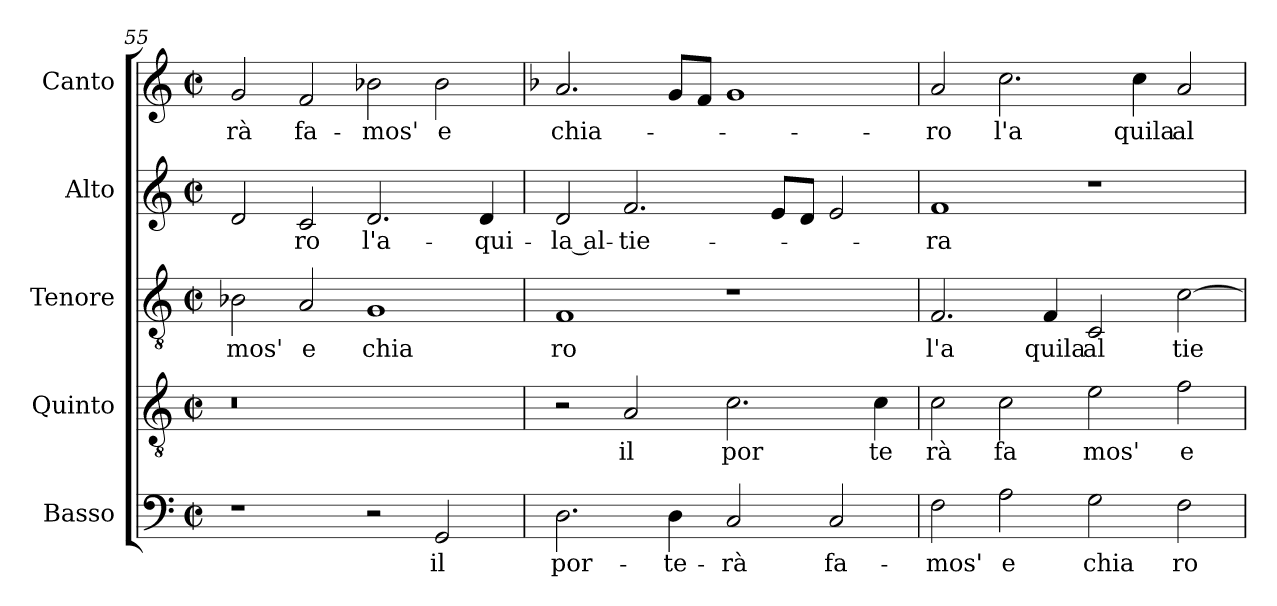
**kern	**text	**kern	**text	**kern	**text	**kern	**text	**kern	**text
*part5	*part5	*part4	*part4	*part3	*part3	*part2	*part2	*part1	*part1
*staff5	*staff5	*staff4	*staff4	*staff3	*staff3	*staff2	*staff2	*staff1	*staff1
*I"Basso	*	*I"Quinto	*	*I"Tenore	*	*I"Alto	*	*I"Canto	*
*clefF4	*	*clefGv2	*	*clefGv2	*	*clefG2	*	*clefG2	*
*	*	*k[]	*	*k[]	*	*k[]	*	*	*
*	*	*C:	*	*C:	*	*C:	*	*	*
*M2/2	*	*M2/2	*	*M2/2	*	*M2/2	*	*M2/2	*
*met(c|)	*	*met(c|)	*	*met(c|)	*	*met(c|)	*	*met(c|)	*
=55	=55	=55	=55	=55	=55	=55	=55	=55	=55
!	!	!	!	!	!LO:LY:b:cj	!	!	!	!LO:LY:b:cj
1r	.	0r	.	2B-\	mos'	2d/	.	2g/	-rà
!	!	!	!	!	!LO:LY:b:cj	!	!LO:LY:b:cj	!	!LO:LY:b:cj
.	.	.	.	2A/	e	2c/	-ro	2f/	fa-
!	!	!	!	!	!LO:LY:b:cj	!	!LO:LY:b:cj	!	!LO:LY:b:cj
2r	.	.	.	1G	chia	2.d/	l'a-	2b-\	-mos'
!	!LO:LY:b:cj	!	!	!	!	!	!	!	!LO:LY:b:cj
2GG/	il	.	.	.	.	.	.	2b-\	e
!	!	!	!	!	!	!	!LO:LY:b:cj	!	!
.	.	.	.	.	.	4d/	-qui-	.	.
=56	=56	=56	=56	=56	=56	=56	=56	=56	=56
*	*	*	*	*	*	*	*	*k[b-]	*
*	*	*	*	*	*	*	*	*F:	*
!	!LO:LY:b:cj	!	!	!	!LO:LY:b:cj	!	!LO:LY:b:rj	!	!LO:LY:b
2.D\	por-	2r	.	1F	ro	2d/	-la al-	2.a/	chia-
!	!	!	!LO:LY:b:cj	!	!	!	!LO:LY:b:cj	!	!
.	.	2A/	il	.	.	2.f/	-tie-	.	.
!	!LO:LY:b:cj	!	!	!	!	!	!	!	!
4D\	-te-	.	.	.	.	.	.	8g/L	.
.	.	.	.	.	.	.	.	8f/J	.
!	!LO:LY:b:cj	!	!LO:LY:b:cj	!	!	!	!	!	!
2C/	-rà	2.c\	por	1r	.	.	.	1g	.
.	.	.	.	.	.	8e/L	.	.	.
.	.	.	.	.	.	8d/J	.	.	.
!	!LO:LY:b:cj	!	!	!	!	!	!	!	!
2C/	fa-	.	.	.	.	2e/	.	.	.
!	!	!	!LO:LY:b:cj	!	!	!	!	!	!
.	.	4c\	te	.	.	.	.	.	.
!!LO:LB:g=z
=57	=57	=57	=57	=57	=57	=57	=57	=57	=57
*	*	*	*	*	*	*	*	*k[]	*
*	*	*	*	*	*	*	*	*C:	*
!	!LO:LY:b:cj	!	!LO:LY:b:cj	!	!LO:LY:b:cj	!	!LO:LY:b:cj	!	!LO:LY:b:cj
2F\	-mos'	2c\	rà	2.F/	l'a	1f	-ra	2a/	-ro
!	!LO:LY:b:cj	!	!LO:LY:b:cj	!	!	!	!	!	!LO:LY:b:cj
2A\	e	2c\	fa	.	.	.	.	2.cc\	l'a
!	!	!	!	!	!LO:LY:b:cj	!	!	!	!
.	.	.	.	4F/	quila	.	.	.	.
!	!LO:LY:b:cj	!	!LO:LY:b:cj	!	!LO:LY:b	!	!	!	!
2G\	chia	2e\	mos'	2C/	al	1r	.	.	.
!	!	!	!	!	!	!	!	!	!LO:LY:b:cj
.	.	.	.	.	.	.	.	4cc\	quila
!	!LO:LY:b:cj	!	!LO:LY:b:cj	!	!LO:LY:b:cj	!	!	!	!LO:LY:b
2F\	ro	2f\	e	[>2c\	tie	.	.	2a/	al
=	=	=	=	=	=	=	=	=	=
*-	*-	*-	*-	*-	*-	*-	*-	*-	*-
